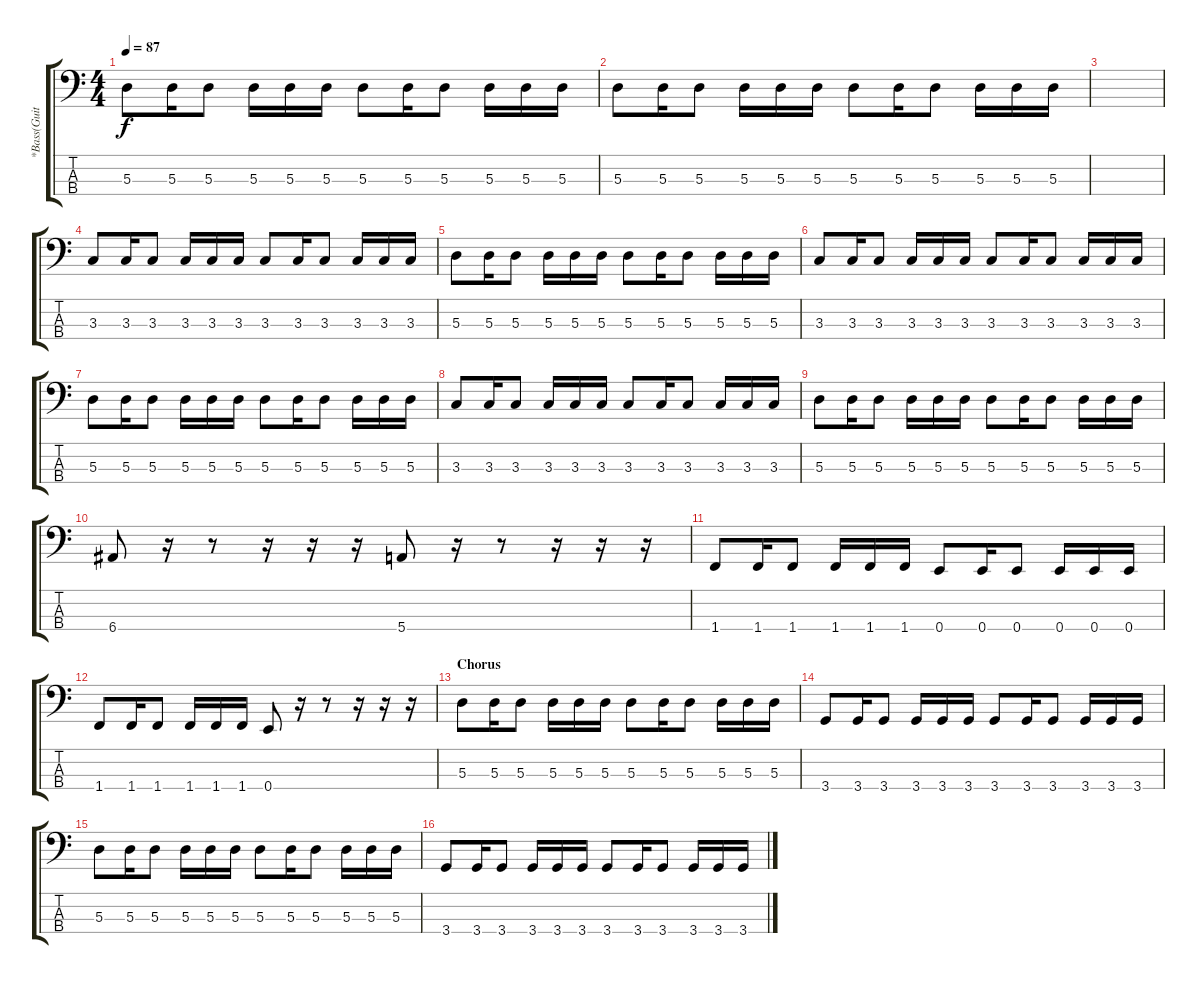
\track ("*Bass(Guitar_bass)" "*Bass(Guit") {instrument electricbassfinger}
\staff {score tabs}
\tuning (G2 D2 A1 E1) {hide}
\ts (4 4)
\tempo 87
\clef f4
\ks c
5.3.8{dy f} 5.3.16 5.3.8 5.3.16 5.3.16 5.3.16 5.3.8 5.3.16 5.3.8 5.3.16 5.3.16 5.3.16 |
5.3.8 5.3.16 5.3.8 5.3.16 5.3.16 5.3.16 5.3.8 5.3.16 5.3.8 5.3.16 5.3.16 5.3.16 |
|
3.3.8 3.3.16 3.3.8 3.3.16 3.3.16 3.3.16 3.3.8 3.3.16 3.3.8 3.3.16 3.3.16 3.3.16 |
5.3.8 5.3.16 5.3.8 5.3.16 5.3.16 5.3.16 5.3.8 5.3.16 5.3.8 5.3.16 5.3.16 5.3.16 |
3.3.8 3.3.16 3.3.8 3.3.16 3.3.16 3.3.16 3.3.8 3.3.16 3.3.8 3.3.16 3.3.16 3.3.16 |
5.3.8 5.3.16 5.3.8 5.3.16 5.3.16 5.3.16 5.3.8 5.3.16 5.3.8 5.3.16 5.3.16 5.3.16 |
3.3.8 3.3.16 3.3.8 3.3.16 3.3.16 3.3.16 3.3.8 3.3.16 3.3.8 3.3.16 3.3.16 3.3.16 |
5.3.8 5.3.16 5.3.8 5.3.16 5.3.16 5.3.16 5.3.8 5.3.16 5.3.8 5.3.16 5.3.16 5.3.16 |
6.4.8 r.16 r.8 r.16 r.16 r.16 5.4.8 r.16 r.8 r.16 r.16 r.16 |
1.4.8 1.4.16 1.4.8 1.4.16 1.4.16 1.4.16 0.4.8 0.4.16 0.4.8 0.4.16 0.4.16 0.4.16 |
1.4.8 1.4.16 1.4.8 1.4.16 1.4.16 1.4.16 0.4.8 r.16 r.8 r.16 r.16 r.16 |
\section ("" "Chorus")
5.3.8 5.3.16 5.3.8 5.3.16 5.3.16 5.3.16 5.3.8 5.3.16 5.3.8 5.3.16 5.3.16 5.3.16 |
3.4.8 3.4.16 3.4.8 3.4.16 3.4.16 3.4.16 3.4.8 3.4.16 3.4.8 3.4.16 3.4.16 3.4.16 |
5.3.8 5.3.16 5.3.8 5.3.16 5.3.16 5.3.16 5.3.8 5.3.16 5.3.8 5.3.16 5.3.16 5.3.16 |
3.4.8 3.4.16 3.4.8 3.4.16 3.4.16 3.4.16 3.4.8 3.4.16 3.4.8 3.4.16 3.4.16 3.4.16
